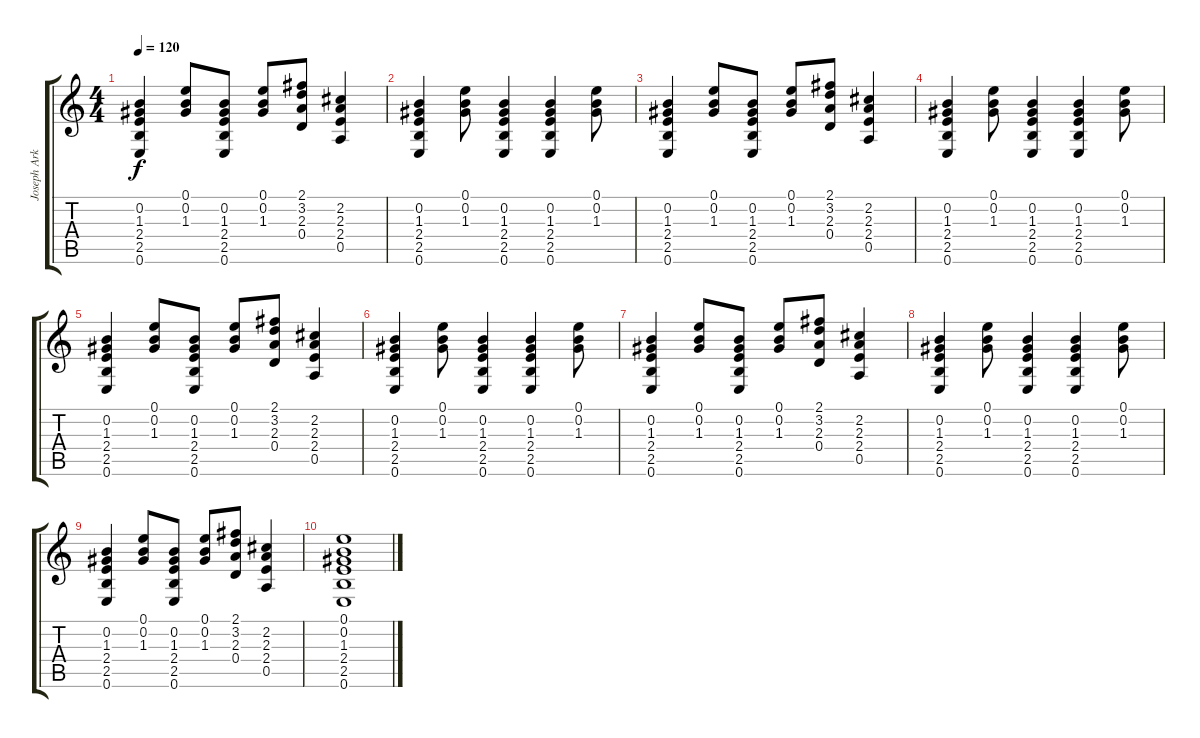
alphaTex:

\track ("Joseph Arkansas" "Joseph Ark") {instrument acousticguitarsteel}
\staff {score tabs}
\tuning (E4 B3 G3 D3 A2 E2) {hide}
\ts (4 4)
\tempo 120
\clef g2
\ks c
(0.2 1.3 2.4 2.5 0.6).4{dy f} (0.1 0.2 1.3).8 (0.2 1.3 2.4 2.5 0.6).8 (0.1 0.2 1.3).8 (2.1 3.2 2.3 0.4).8 (2.2 2.3 2.4 0.5).4 |
(0.2 1.3 2.4 2.5 0.6).4{volume 7} (0.1 0.2 1.3).8 (0.2 1.3 2.4 2.5 0.6).4 (0.2 1.3 2.4 2.5 0.6).4 (0.1 0.2 1.3).8 |
(0.2 1.3 2.4 2.5 0.6).4 (0.1 0.2 1.3).8 (0.2 1.3 2.4 2.5 0.6).8 (0.1 0.2 1.3).8 (2.1 3.2 2.3 0.4).8 (2.2 2.3 2.4 0.5).4 |
(0.2 1.3 2.4 2.5 0.6).4{volume 6} (0.1 0.2 1.3).8 (0.2 1.3 2.4 2.5 0.6).4 (0.2 1.3 2.4 2.5 0.6).4 (0.1 0.2 1.3).8 |
(0.2 1.3 2.4 2.5 0.6).4 (0.1 0.2 1.3).8 (0.2 1.3 2.4 2.5 0.6).8 (0.1 0.2 1.3).8 (2.1 3.2 2.3 0.4).8 (2.2 2.3 2.4 0.5).4 |
(0.2 1.3 2.4 2.5 0.6).4{volume 5} (0.1 0.2 1.3).8 (0.2 1.3 2.4 2.5 0.6).4 (0.2 1.3 2.4 2.5 0.6).4 (0.1 0.2 1.3).8 |
(0.2 1.3 2.4 2.5 0.6).4 (0.1 0.2 1.3).8 (0.2 1.3 2.4 2.5 0.6).8 (0.1 0.2 1.3).8 (2.1 3.2 2.3 0.4).8 (2.2 2.3 2.4 0.5).4 |
(0.2 1.3 2.4 2.5 0.6).4{volume 4} (0.1 0.2 1.3).8 (0.2 1.3 2.4 2.5 0.6).4 (0.2 1.3 2.4 2.5 0.6).4 (0.1 0.2 1.3).8 |
(0.2 1.3 2.4 2.5 0.6).4 (0.1 0.2 1.3).8 (0.2 1.3 2.4 2.5 0.6).8 (0.1 0.2 1.3).8 (2.1 3.2 2.3 0.4).8 (2.2 2.3 2.4 0.5).4 |
(0.1 0.2 1.3 2.4 2.5 0.6).1{volume 3}
